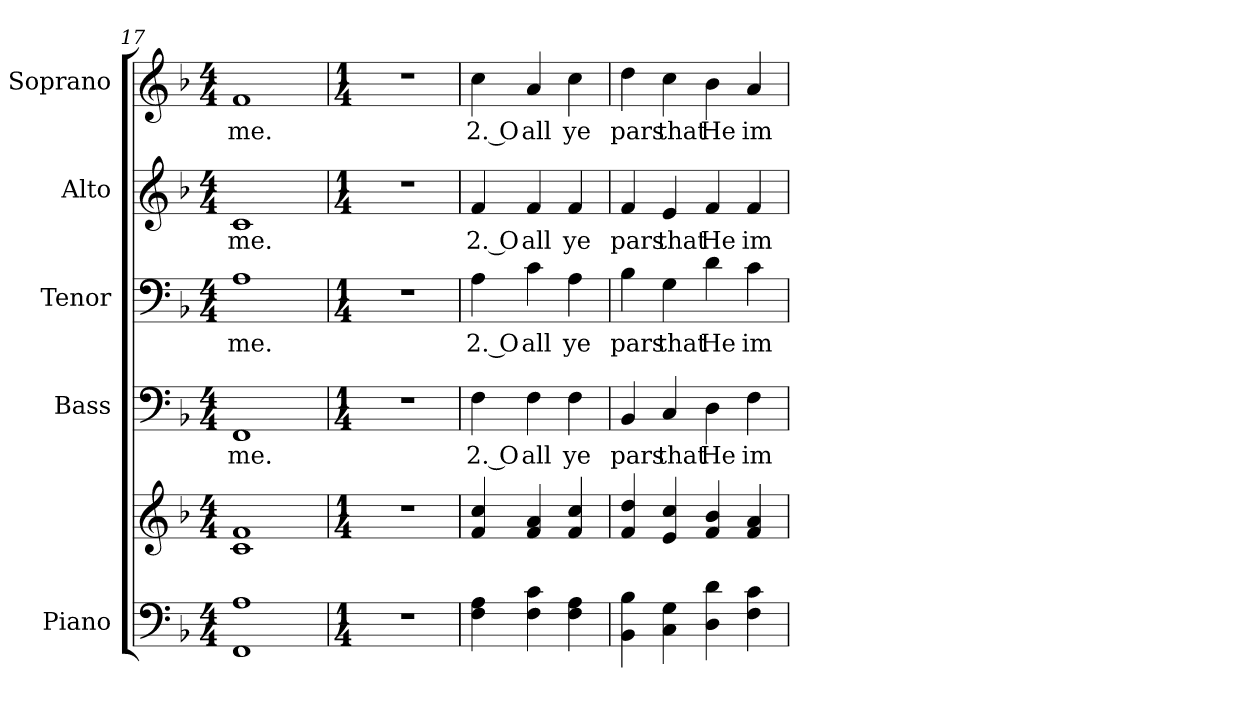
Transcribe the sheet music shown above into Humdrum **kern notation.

**kern	**kern	**kern	**text	**kern	**text	**kern	**text	**kern	**text
*part5	*part5	*part4	*part4	*part3	*part3	*part2	*part2	*part1	*part1
*staff6	*staff5	*staff4	*staff4	*staff3	*staff3	*staff2	*staff2	*staff1	*staff1
*I"Piano	*	*I"Bass	*	*I"Tenor	*	*I"Alto	*	*I"Soprano	*
*I'Pno.	*	*I'B.	*	*I'T.	*	*I'A.	*	*I'S.	*
*clefF4	*clefG2	*clefF4	*	*clefF4	*	*clefG2	*	*clefG2	*
*k[b-]	*k[b-]	*k[b-]	*	*k[b-]	*	*k[b-]	*	*k[b-]	*
*F:	*F:	*F:	*	*F:	*	*F:	*	*F:	*
*M4/4	*M4/4	*M4/4	*	*M4/4	*	*M4/4	*	*M4/4	*
=17	=17	=17	=17	=17	=17	=17	=17	=17	=17
!	!	!	!LO:LY:b:color=#000000	!	!	!	!	!	!
!	!	!	!	!	!LO:LY:b:color=#000000	!	!	!	!
!	!	!	!	!	!	!	!LO:LY:b:color=#000000	!	!
!	!	!	!	!	!	!	!	!	!LO:LY:b:color=#000000
1FFi 1Ai	1ci 1fi	1FFi	me.	1Ai	me.	1ci	me.	1fi	me.
!!LO:PB:g=z
=18	=18	=18	=18	=18	=18	=18	=18	=18	=18
*M1/4	*M1/4	*M1/4	*	*M1/4	*	*M1/4	*	*M1/4	*
!LO:N:vis=1	!LO:N:vis=1	!LO:N:vis=1	!	!LO:N:vis=1	!	!LO:N:vis=1	!	!LO:N:vis=1	!
4r	4r	4r	.	4r	.	4r	.	4r	.
=19	=19	=19	=19	=19	=19	=19	=19	=19	=19
!	!	!	!LO:LY:b:color=#000000	!	!	!	!	!	!
!	!	!	!	!	!LO:LY:b:color=#000000	!	!	!	!
!	!	!	!	!	!	!	!LO:LY:b:color=#000000	!	!
!	!	!	!	!	!	!	!	!	!LO:LY:b:color=#000000
4Fi\ 4Ai	4fi/ 4cci	4Fi\	2. O	4Ai\	2. O	4fi/	2. O	4cci\	2. O
!	!	!	!LO:LY:b:color=#000000	!	!	!	!	!	!
!	!	!	!	!	!LO:LY:b:color=#000000	!	!	!	!
!	!	!	!	!	!	!	!LO:LY:b:color=#000000	!	!
!	!	!	!	!	!	!	!	!	!LO:LY:b:color=#000000
4Fi\ 4ci	4fi/ 4ai	4Fi\	all	4ci\	all	4fi/	all	4ai/	all
!	!	!	!LO:LY:b:color=#000000	!	!	!	!	!	!
!	!	!	!	!	!LO:LY:b:color=#000000	!	!	!	!
!	!	!	!	!	!	!	!LO:LY:b:color=#000000	!	!
!	!	!	!	!	!	!	!	!	!LO:LY:b:color=#000000
4Fi\ 4Ai	4fi/ 4cci	4Fi\	ye	4Ai\	ye	4fi/	ye	4cci\	ye
=20	=20	=20	=20	=20	=20	=20	=20	=20	=20
!	!	!	!LO:LY:b:color=#000000	!	!	!	!	!	!
!	!	!	!	!	!LO:LY:b:color=#000000	!	!	!	!
!	!	!	!	!	!	!	!LO:LY:b:color=#000000	!	!
!	!	!	!	!	!	!	!	!	!LO:LY:b:color=#000000
4BB-i\ 4B-i	4fi/ 4ddi	4BB-i/	pars	4B-i\	pars	4fi/	pars	4ddi\	pars
!	!	!	!LO:LY:b:color=#000000	!	!	!	!	!	!
!	!	!	!	!	!LO:LY:b:color=#000000	!	!	!	!
!	!	!	!	!	!	!	!LO:LY:b:color=#000000	!	!
!	!	!	!	!	!	!	!	!	!LO:LY:b:color=#000000
4Ci\ 4Gi	4ei/ 4cci	4Ci/	that	4Gi\	that	4ei/	that	4cci\	that
!	!	!	!LO:LY:b:color=#000000	!	!	!	!	!	!
!	!	!	!	!	!LO:LY:b:color=#000000	!	!	!	!
!	!	!	!	!	!	!	!LO:LY:b:color=#000000	!	!
!	!	!	!	!	!	!	!	!	!LO:LY:b:color=#000000
4Di\ 4di	4fi/ 4b-i	4Di\	He	4di\	He	4fi/	He	4b-i\	He
!	!	!	!LO:LY:b:color=#000000	!	!	!	!	!	!
!	!	!	!	!	!LO:LY:b:color=#000000	!	!	!	!
!	!	!	!	!	!	!	!LO:LY:b:color=#000000	!	!
!	!	!	!	!	!	!	!	!	!LO:LY:b:color=#000000
4Fi\ 4ci	4fi/ 4ai	4Fi\	im-	4ci\	im-	4fi/	im-	4ai/	im-
=	=	=	=	=	=	=	=	=	=
*-	*-	*-	*-	*-	*-	*-	*-	*-	*-
